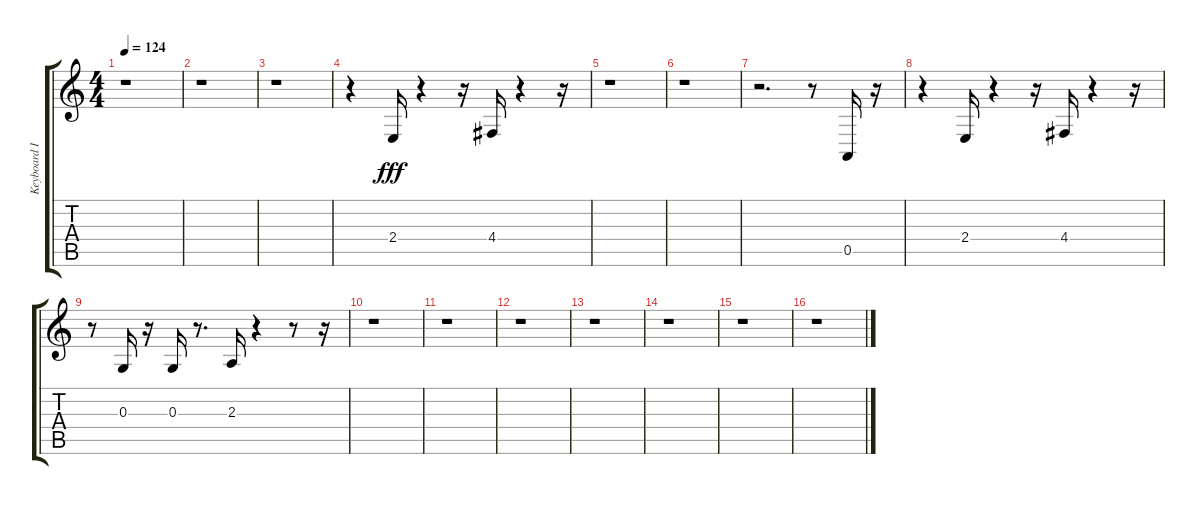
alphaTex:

\track ("Keyboard I" "Keyboard I") {instrument panflute}
\staff {score tabs}
\tuning (E4 B3 G3 D3 A2 E2) {hide}
\ts (4 4)
\tempo 124
\clef g2
\ks c
r.1{dy fff} |
r.1 |
r.1 |
r.4 2.4.16{instrument stringensemble1} r.4 r.16 4.4.16{instrument stringensemble1} r.4 r.16 |
r.1 |
r.1 |
r.2{d} r.8 0.5.16{instrument stringensemble1} r.16 |
r.4 2.4.16{instrument stringensemble1} r.4 r.16 4.4.16{instrument stringensemble1} r.4 r.16 |
r.8{instrument stringensemble1} 0.3.16 r.16 0.3.16 r.8{d} 2.3.16{instrument stringensemble1} r.4 r.8 r.16 |
r.1{instrument panflute} |
r.1 |
r.1 |
r.1 |
r.1 |
r.1 |
r.1
